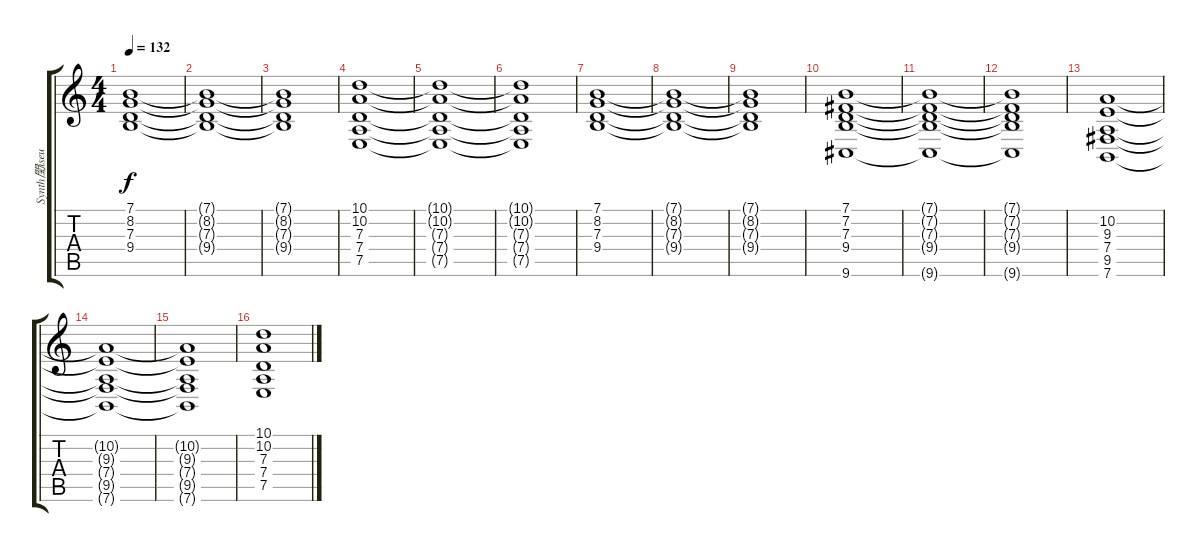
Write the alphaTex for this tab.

\track ("Synth閠iseur" "Synth閠iseu") {instrument synthstrings1}
\staff {score tabs}
\tuning (E4 B3 G3 D3 A2 E2) {hide}
\ts (4 4)
\tempo 132
\clef g2
\ks c
(7.1 8.2 7.3 9.4).1{dy f} |
(7.1{t} 8.2{t} 7.3{t} 9.4{t}).1 |
(7.1{t} 8.2{t} 7.3{t} 9.4{t}).1 |
(10.1 10.2 7.3 7.4 7.5).1 |
(10.1{t} 10.2{t} 7.3{t} 7.4{t} 7.5{t}).1 |
(10.1{t} 10.2{t} 7.3{t} 7.4{t} 7.5{t}).1 |
(7.1 8.2 7.3 9.4).1 |
(7.1{t} 8.2{t} 7.3{t} 9.4{t}).1 |
(7.1{t} 8.2{t} 7.3{t} 9.4{t}).1 |
(7.1 7.2 7.3 9.4 9.6).1 |
(7.1{t} 7.2{t} 7.3{t} 9.4{t} 9.6{t}).1 |
(7.1{t} 7.2{t} 7.3{t} 9.4{t} 9.6{t}).1 |
(10.2 9.3 7.4 9.5 7.6).1 |
(10.2{t} 9.3{t} 7.4{t} 9.5{t} 7.6{t}).1 |
(10.2{t} 9.3{t} 7.4{t} 9.5{t} 7.6{t}).1 |
(10.1 10.2 7.3 7.4 7.5).1
